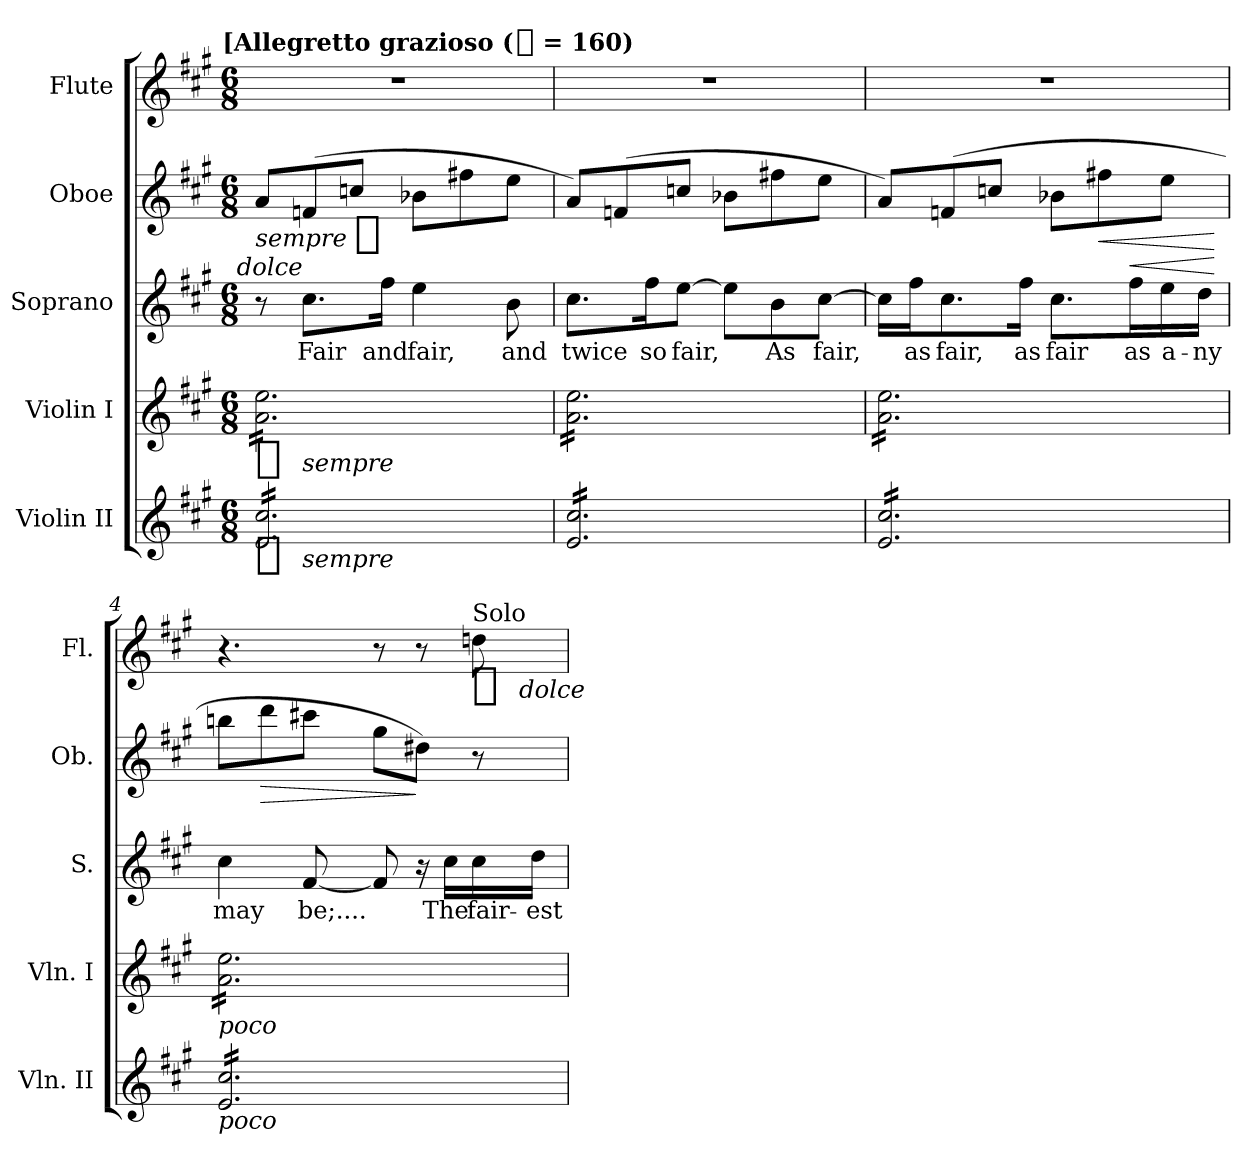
**kern	**dynam	**kern	**dynam	**kern	**text	**dynam	**kern	**dynam	**kern	**dynam
*part5	*part5	*part4	*part4	*part3	*part3	*part3	*part2	*part2	*part1	*part1
*staff5	*staff5	*staff4	*staff4	*staff3	*staff3	*staff3	*staff2	*staff2	*staff1	*staff1
*I"Violin II	*	*I"Violin I	*	*I"Soprano	*	*	*I"Oboe	*	*I"Flute	*
*I'Vln. II	*	*I'Vln. I	*	*I'S.	*	*	*I'Ob.	*	*I'Fl.	*
*clefG2	*	*clefG2	*	*clefG2	*	*	*clefG2	*	*clefG2	*
*k[f#c#g#]	*	*k[f#c#g#]	*	*k[f#c#g#]	*	*	*k[f#c#g#]	*	*k[f#c#g#]	*
*A:	*	*A:	*	*A:	*	*	*A:	*	*A:	*
!!LO:TX:omd:t=[Allegretto grazioso ([8th] = 160)
*M6/8	*	*M6/8	*	*M6/8	*	*	*M6/8	*	*M6/8	*
*MM80	*	*MM80	*	*MM80	*	*	*MM80	*	*MM80	*
=1	=1	=1	=1	=1	=1	=1	=1	=1	=1	=1
!	!	!LO:TX:a:t=[pizz.non div.]	!	!	!	!	!	!	!	!
!LO:TX:a:t=[pizz.non div.]	!	!	!	!	!	!	!	!	!	!
!	!LO:DY:t=%s sempre	!	!LO:DY:t=%s sempre	!	!	!	!	!LO:DY:t=sempre %s	!	!
*tremolo	*	*	*	*	*	*	*	*	*	*
*	*	*tremolo	*	*	*	*	*	*	*	*
16e 16cc#LL	pp	16a 16eeLL	pp	8r	.	.	8aiL	pp	4%3r	.
16e 16cc#	.	16a 16ee	.	.	.	.	.	.	.	.
!	!	!	!	!LO:TX:a:i:rj:t=dolce	!	!	!	!	!	!
16e 16cc#	.	16a 16ee	.	8.cc#\L	Fair	.	(8fn	.	.	.
16e 16cc#	.	16a 16ee	.	.	.	.	.	.	.	.
16e 16cc#	.	16a 16ee	.	.	.	.	8ccnJ	.	.	.
16e 16cc#	.	16a 16ee	.	16ff#\Jk	and	.	.	.	.	.
16e 16cc#	.	16a 16ee	.	4ee	fair,	.	8b-XL	.	.	.
16e 16cc#	.	16a 16ee	.	.	.	.	.	.	.	.
16e 16cc#	.	16a 16ee	.	.	.	.	8ff#X	.	.	.
16e 16cc#	.	16a 16ee	.	.	.	.	.	.	.	.
16e 16cc#	.	16a 16ee	.	8b	and	.	8eeJ	.	.	.
16e 16cc#JJ	.	16a 16eeJJ	.	.	.	.	.	.	.	.
=2	=2	=2	=2	=2	=2	=2	=2	=2	=2	=2
16e 16cc#LL	.	16a 16eeLL	.	8.cc#\L	twice	.	8aL)	.	4%3r	.
16e 16cc#	.	16a 16ee	.	.	.	.	.	.	.	.
16e 16cc#	.	16a 16ee	.	.	.	.	(8fn	.	.	.
16e 16cc#	.	16a 16ee	.	16ff#\K	so	.	.	.	.	.
16e 16cc#	.	16a 16ee	.	[8ee\J	fair,	.	8ccnJ	.	.	.
16e 16cc#	.	16a 16ee	.	.	.	.	.	.	.	.
16e 16cc#	.	16a 16ee	.	8ee\L]	.	.	8b-XL	.	.	.
16e 16cc#	.	16a 16ee	.	.	.	.	.	.	.	.
16e 16cc#	.	16a 16ee	.	8b\	As	.	8ff#X	.	.	.
16e 16cc#	.	16a 16ee	.	.	.	.	.	.	.	.
16e 16cc#	.	16a 16ee	.	[8cc#\J	fair,	.	8eeJ	.	.	.
16e 16cc#JJ	.	16a 16eeJJ	.	.	.	.	.	.	.	.
=3	=3	=3	=3	=3	=3	=3	=3	=3	=3	=3
16e 16cc#LL	.	16a 16eeLL	.	16cc#\LL]	.	.	8aL)	.	4%3r	.
16e 16cc#	.	16a 16ee	.	16ff#\J	as	.	.	.	.	.
16e 16cc#	.	16a 16ee	.	8.cc#\	fair,	.	(>8fn	.	.	.
16e 16cc#	.	16a 16ee	.	.	.	.	.	.	.	.
16e 16cc#	.	16a 16ee	.	.	.	.	8ccnJ	.	.	.
16e 16cc#	.	16a 16ee	.	16ff#\Jk	as	.	.	.	.	.
16e 16cc#	.	16a 16ee	.	8.cc#\L	fair	.	8b-XL	.	.	.
16e 16cc#	.	16a 16ee	.	.	.	.	.	.	.	.
!	!	!	!	!	!	!	!	!LO:HP:b	!	!
16e 16cc#	.	16a 16ee	.	.	.	.	8ff#X	<	.	.
!	!	!	!	!	!	!LO:HP:a	!	!	!	!
16e 16cc#	.	16a 16ee	.	16ff#\L	as	<	.	.	.	.
16e 16cc#	.	16a 16ee	.	16ee\	a-	.	8eeJ	.	.	.
16e 16cc#JJ	.	16a 16eeJJ	.	16dd\JJ	-ny	.	.	.	.	.
.	.	.	.	.	.	[	.	[	.	.
=4	=4	=4	=4	=4	=4	=4	=4	=4	=4	=4
!	!	!LO:TX:b:i:t=poco	!	!	!	!	!	!	!	!
!LO:TX:b:i:t=poco	!	!	!	!	!	!	!	!	!	!
16e 16cc#LL	.	16a 16eeLL	.	4cc#	may	.	8bbnL	.	4.r	.
16e 16cc#	.	16a 16ee	.	.	.	.	.	.	.	.
!	!	!	!	!	!	!	!	!LO:HP:b	!	!
16e 16cc#	.	16a 16ee	.	.	.	.	8ddd	>	.	.
16e 16cc#	.	16a 16ee	.	.	.	.	.	.	.	.
16e 16cc#	.	16a 16ee	.	[8f#	be;....	.	8ccc#XJ	.	.	.
16e 16cc#	.	16a 16ee	.	.	.	.	.	.	.	.
16e 16cc#	.	16a 16ee	.	8f#]	.	.	8gg#L	.	8r	.
16e 16cc#	.	16a 16ee	.	.	.	.	.	.	.	.
16e 16cc#	.	16a 16ee	.	16r	.	.	8dd#XJ)	]	8r	.
16e 16cc#	.	16a 16ee	.	16cc#\LL	The	.	.	.	.	.
!	!	!	!	!	!	!	!	!	!LO:TX:a:t=Solo	!
!	!	!	!	!	!	!	!	!	!	!LO:DY:b:t=%s dolce
16e 16cc#	.	16a 16ee	.	16cc#\	fair-	.	8r	.	8ddn	pp
16e 16cc#JJ	.	16a 16eeJJ	.	16dd\JJ	-est	.	.	.	.	.
*	*	*Xtremolo	*	*	*	*	*	*	*	*
*Xtremolo	*	*	*	*	*	*	*	*	*	*
=	=	=	=	=	=	=	=	=	=	=
*-	*-	*-	*-	*-	*-	*-	*-	*-	*-	*-
